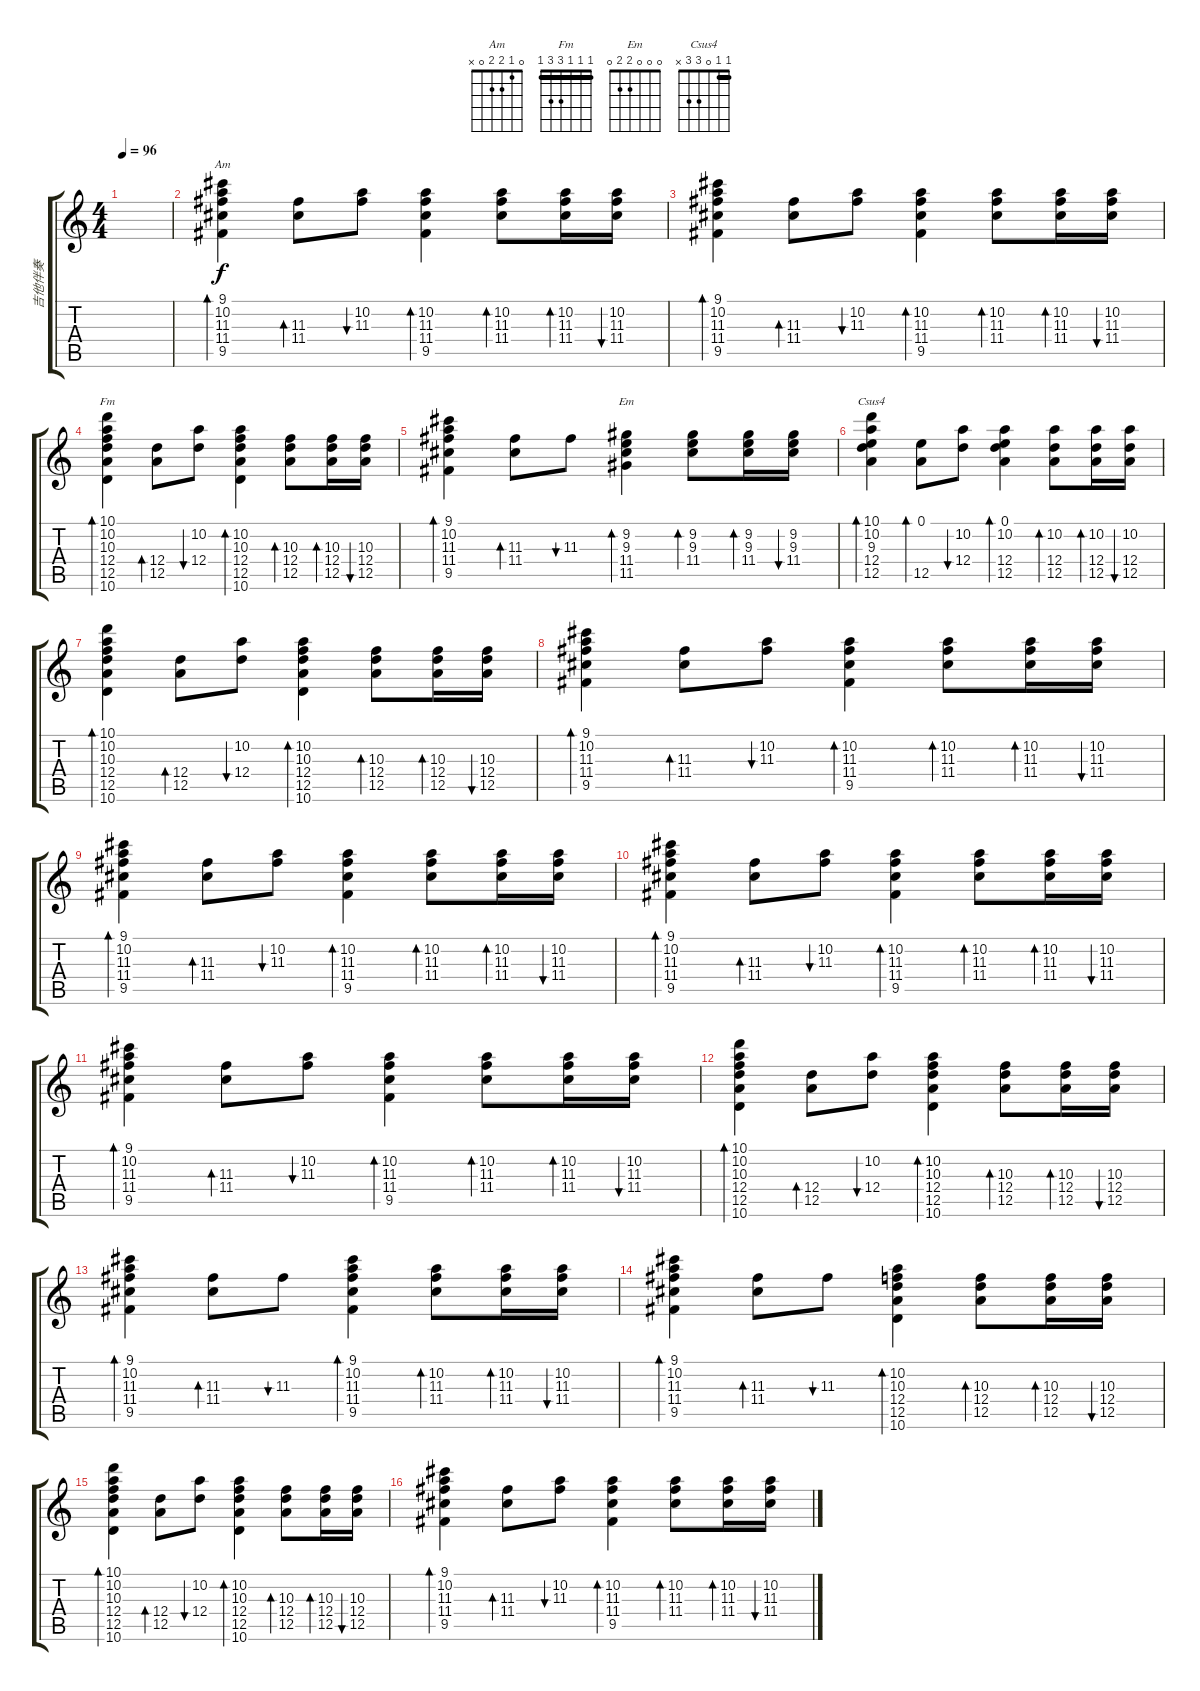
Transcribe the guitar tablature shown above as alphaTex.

\track ("吉他伴奏" "吉他伴奏") {instrument acousticbass}
\staff {score tabs}
\tuning (E4 B3 G3 D3 A2 E2) {hide}
\chord ("Am" 0 1 2 2 0 x)
\chord ("Fm" 1 1 1 3 3 1) {barre 1}
\chord ("Em" 0 0 0 2 2 0)
\chord ("Csus4" 1 1 0 3 3 x) {barre 1}
\ts (4 4)
\tempo 96
\clef g2
\ks c
|
(9.1 10.2 11.3 11.4 9.5).4{bd 60 ch "Am"} (11.3 11.4).8{bd 60} (10.2 11.3).8{bu 60} (10.2 11.3 11.4 9.5).4{bd 30} (10.2 11.3 11.4).8{bd 60} (10.2 11.3 11.4).16{bd 60} (10.2 11.3 11.4).16{bu 60} |
(9.1 10.2 11.3 11.4 9.5).4{bd 60} (11.3 11.4).8{bd 60} (10.2 11.3).8{bu 60} (10.2 11.3 11.4 9.5).4{bd 30} (10.2 11.3 11.4).8{bd 60} (10.2 11.3 11.4).16{bd 60} (10.2 11.3 11.4).16{bu 60} |
(10.1 10.2 10.3 12.4 12.5 10.6).4{bd 60 ch "Fm"} (12.4 12.5).8{bd 60} (10.2 12.4).8{bu 60} (10.2 10.3 12.4 12.5 10.6).4{bd 60} (10.3 12.4 12.5).8{bd 60} (10.3 12.4 12.5).16{bd 60} (10.3 12.4 12.5).16{bu 60} |
(9.1 10.2 11.3 11.4 9.5).4{bd 60} (11.3 11.4).8{bd 60} 11.3.8{bu 60} (9.2 9.3 11.4 11.5).4{bd 30 ch "Em"} (9.2 9.3 11.4).8{bd 60} (9.2 9.3 11.4).16{bd 60} (9.2 9.3 11.4).16{bu 60} |
(10.1 10.2 9.3 12.4 12.5).4{bd 60 ch "Csus4"} (0.1 12.5).8{bd 60} (10.2 12.4).8{bu 60} (0.1 10.2 12.4 12.5).4{bd 60} (10.2 12.4 12.5).8{bd 60} (10.2 12.4 12.5).16{bd 60} (10.2 12.4 12.5).16{bu 60} |
(10.1 10.2 10.3 12.4 12.5 10.6).4{bd 60} (12.4 12.5).8{bd 60} (10.2 12.4).8{bu 60} (10.2 10.3 12.4 12.5 10.6).4{bd 60} (10.3 12.4 12.5).8{bd 60} (10.3 12.4 12.5).16{bd 60} (10.3 12.4 12.5).16{bu 60} |
(9.1 10.2 11.3 11.4 9.5).4{bd 60} (11.3 11.4).8{bd 60} (10.2 11.3).8{bu 60} (10.2 11.3 11.4 9.5).4{bd 30} (10.2 11.3 11.4).8{bd 60} (10.2 11.3 11.4).16{bd 60} (10.2 11.3 11.4).16{bu 60} |
(9.1 10.2 11.3 11.4 9.5).4{bd 60} (11.3 11.4).8{bd 60} (10.2 11.3).8{bu 60} (10.2 11.3 11.4 9.5).4{bd 30} (10.2 11.3 11.4).8{bd 60} (10.2 11.3 11.4).16{bd 60} (10.2 11.3 11.4).16{bu 60} |
(9.1 10.2 11.3 11.4 9.5).4{bd 60} (11.3 11.4).8{bd 60} (10.2 11.3).8{bu 60} (10.2 11.3 11.4 9.5).4{bd 30} (10.2 11.3 11.4).8{bd 60} (10.2 11.3 11.4).16{bd 60} (10.2 11.3 11.4).16{bu 60} |
(9.1 10.2 11.3 11.4 9.5).4{bd 60} (11.3 11.4).8{bd 60} (10.2 11.3).8{bu 60} (10.2 11.3 11.4 9.5).4{bd 30} (10.2 11.3 11.4).8{bd 60} (10.2 11.3 11.4).16{bd 60} (10.2 11.3 11.4).16{bu 60} |
(10.1 10.2 10.3 12.4 12.5 10.6).4{bd 60} (12.4 12.5).8{bd 60} (10.2 12.4).8{bu 60} (10.2 10.3 12.4 12.5 10.6).4{bd 60} (10.3 12.4 12.5).8{bd 60} (10.3 12.4 12.5).16{bd 60} (10.3 12.4 12.5).16{bu 60} |
(9.1 10.2 11.3 11.4 9.5).4{bd 60} (11.3 11.4).8{bd 60} 11.3.8{bu 60} (9.1 10.2 11.3 11.4 9.5).4{bd 60} (10.2 11.3 11.4).8{bd 60} (10.2 11.3 11.4).16{bd 60} (10.2 11.3 11.4).16{bu 60} |
(9.1 10.2 11.3 11.4 9.5).4{bd 60} (11.3 11.4).8{bd 60} 11.3.8{bu 60} (10.2 10.3 12.4 12.5 10.6).4{bd 60} (10.3 12.4 12.5).8{bd 60} (10.3 12.4 12.5).16{bd 60} (10.3 12.4 12.5).16{bu 60} |
(10.1 10.2 10.3 12.4 12.5 10.6).4{bd 60} (12.4 12.5).8{bd 60} (10.2 12.4).8{bu 60} (10.2 10.3 12.4 12.5 10.6).4{bd 60} (10.3 12.4 12.5).8{bd 60} (10.3 12.4 12.5).16{bd 60} (10.3 12.4 12.5).16{bu 60} |
(9.1 10.2 11.3 11.4 9.5).4{bd 60} (11.3 11.4).8{bd 60} (10.2 11.3).8{bu 60} (10.2 11.3 11.4 9.5).4{bd 30} (10.2 11.3 11.4).8{bd 60} (10.2 11.3 11.4).16{bd 60} (10.2 11.3 11.4).16{bu 60}
